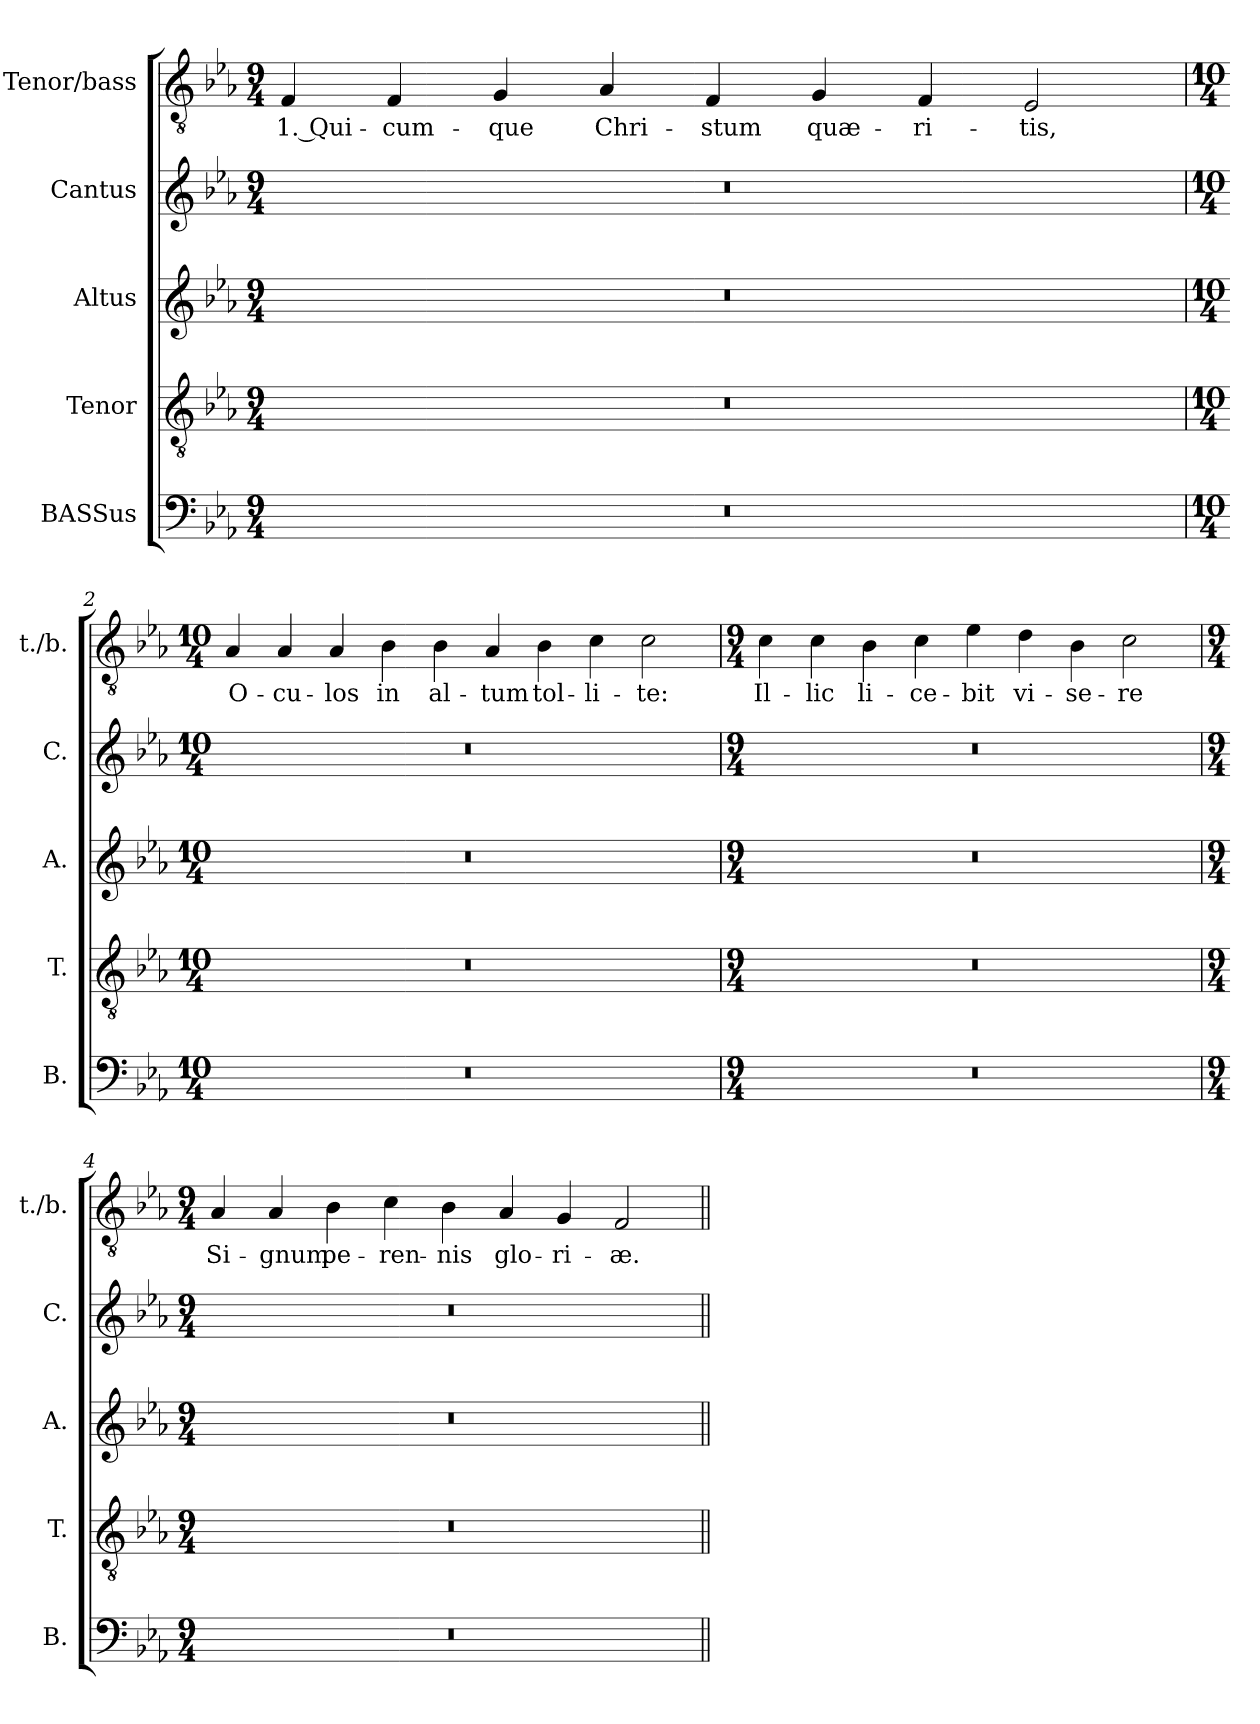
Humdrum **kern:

**kern	**kern	**kern	**kern	**kern	**text
*part5	*part4	*part3	*part2	*part1	*part1
*staff5	*staff4	*staff3	*staff2	*staff1	*staff1
*I"BASSus	*I"Tenor	*I"Altus	*I"Cantus	*I"Tenor/bass	*
*I'B.	*I'T.	*I'A.	*I'C.	*I't./b.	*
!!LO:PB:g=z
*clefF4	*clefGv2	*clefG2	*clefG2	*clefGv2	*
*	*ITrd7c12	*	*	*ITrd7c12	*
*k[b-e-a-]	*k[b-e-a-]	*k[b-e-a-]	*k[b-e-a-]	*k[b-e-a-]	*
*E-:	*E-:	*E-:	*E-:	*E-:	*
*M9/4	*M9/4	*M9/4	*M9/4	*M9/4	*
=1	=1	=1	=1	=1	=1
!LO:N:vis=1	!LO:N:vis=1	!LO:N:vis=1	!LO:N:vis=1	!	!
!	!	!	!	!	!LO:LY:b:color=#000000
4%9r	4%9r	4%9r	4%9r	4FF>i/	1. Qui-
!	!	!	!	!	!LO:LY:b:color=#000000
.	.	.	.	4FF>i/	-cum-
!	!	!	!	!	!LO:LY:b:color=#000000
.	.	.	.	4GGi/	-que
!	!	!	!	!	!LO:LY:b:color=#000000
.	.	.	.	4AA->i/	Chri-
!	!	!	!	!	!LO:LY:b:color=#000000
.	.	.	.	4FFi/	-stum
!	!	!	!	!	!LO:LY:b:color=#000000
.	.	.	.	4GG>i/	quæ-
!	!	!	!	!	!LO:LY:b:color=#000000
.	.	.	.	4FFi/	-ri-
!	!	!	!	!	!LO:LY:b:color=#000000
.	.	.	.	2EE-i/	-tis,
=2	=2	=2	=2	=2	=2
*M10/4	*M10/4	*M10/4	*M10/4	*M10/4	*
!LO:N:vis=1	!LO:N:vis=1	!LO:N:vis=1	!LO:N:vis=1	!	!
!	!	!	!	!	!LO:LY:b:color=#000000
2%5r	2%5r	2%5r	2%5r	4AA-i/	O-
!	!	!	!	!	!LO:LY:b:color=#000000
.	.	.	.	4AA-i/	-cu-
!	!	!	!	!	!LO:LY:b:color=#000000
.	.	.	.	4AA-i/	-los
!	!	!	!	!	!LO:LY:b:color=#000000
.	.	.	.	4BB-i\	in
!	!	!	!	!	!LO:LY:b:color=#000000
.	.	.	.	4BB->i\	al-
!	!	!	!	!	!LO:LY:b:color=#000000
.	.	.	.	4AA-i/	-tum
!	!	!	!	!	!LO:LY:b:color=#000000
.	.	.	.	4BB->i\	tol-
!	!	!	!	!	!LO:LY:b:color=#000000
.	.	.	.	4Ci\	-li-
!	!	!	!	!	!LO:LY:b:color=#000000
.	.	.	.	2Ci\	-te:
!!LO:LB:g=z
=3	=3	=3	=3	=3	=3
*M9/4	*M9/4	*M9/4	*M9/4	*M9/4	*
!LO:N:vis=1	!LO:N:vis=1	!LO:N:vis=1	!LO:N:vis=1	!	!
!	!	!	!	!	!LO:LY:b:color=#000000
4%9r	4%9r	4%9r	4%9r	4Ci\	Il-
!	!	!	!	!	!LO:LY:b:color=#000000
.	.	.	.	4Ci\	-lic
!	!	!	!	!	!LO:LY:b:color=#000000
.	.	.	.	4BB-i\	li-
!	!	!	!	!	!LO:LY:b:color=#000000
.	.	.	.	4C>i\	-ce-
!	!	!	!	!	!LO:LY:b:color=#000000
.	.	.	.	4E-i\	-bit
!	!	!	!	!	!LO:LY:b:color=#000000
.	.	.	.	4D>i\	vi-
!	!	!	!	!	!LO:LY:b:color=#000000
.	.	.	.	4BB-i\	-se-
!	!	!	!	!	!LO:LY:b:color=#000000
.	.	.	.	2Ci\	-re
=4	=4	=4	=4	=4	=4
*M9/4	*M9/4	*M9/4	*M9/4	*M9/4	*
!LO:N:vis=1	!LO:N:vis=1	!LO:N:vis=1	!LO:N:vis=1	!	!
!	!	!	!	!	!LO:LY:b:color=#000000
4%9r	4%9r	4%9r	4%9r	4AA->i/	Si-
!	!	!	!	!	!LO:LY:b:color=#000000
.	.	.	.	4AA-i/	-gnum
!	!	!	!	!	!LO:LY:b:color=#000000
.	.	.	.	4BB-i\	pe-
!	!	!	!	!	!LO:LY:b:color=#000000
.	.	.	.	4C>i\	-ren-
!	!	!	!	!	!LO:LY:b:color=#000000
.	.	.	.	4BB-i\	-nis
!	!	!	!	!	!LO:LY:b:color=#000000
.	.	.	.	4AA->i/	glo-
!	!	!	!	!	!LO:LY:b:color=#000000
.	.	.	.	4GGi/	-ri-
!	!	!	!	!	!LO:LY:b:color=#000000
.	.	.	.	2FFi/	-æ.
=||	=||	=||	=||	=||	=||
*-	*-	*-	*-	*-	*-
